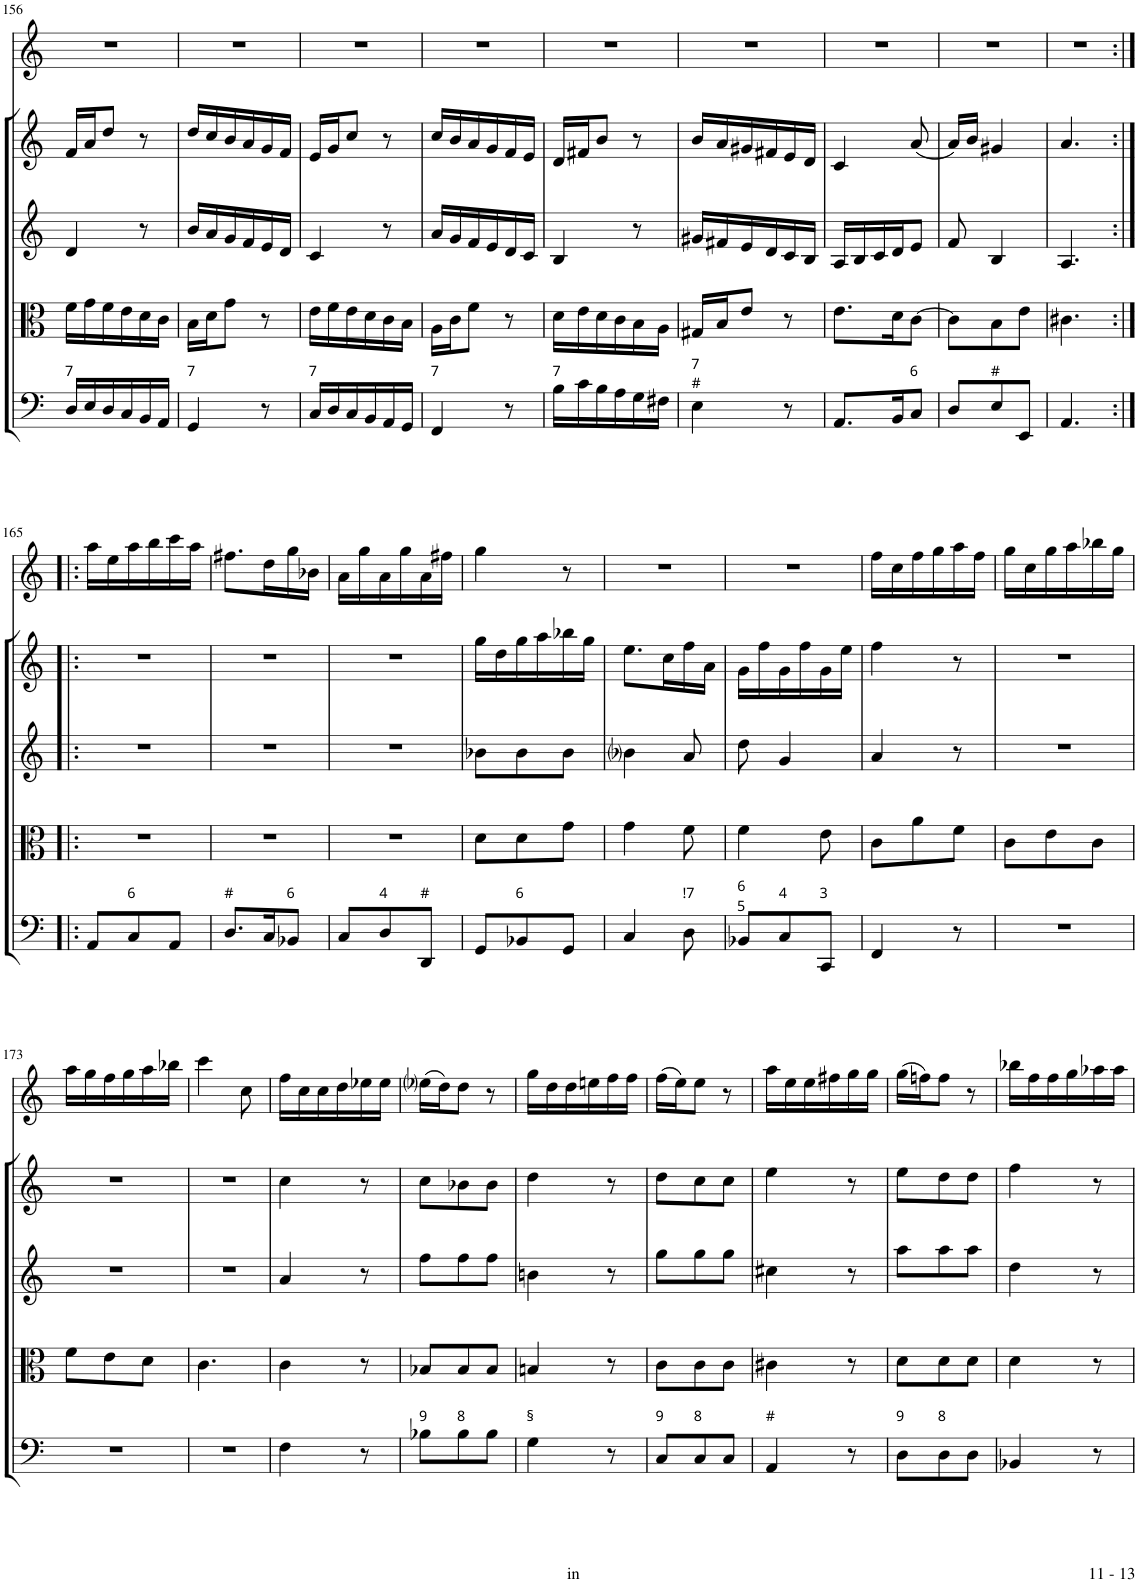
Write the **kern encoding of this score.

**kern	**kern	**kern	**kern	**kern
*part5	*part4	*part3	*part2	*part1
*staff5	*staff4	*staff3	*staff2	*staff1
*I"Organo  e Violoncello	*I"Alto Viola	*I"Violino Secondo	*I"Violino Primo	*I"Oboe
*	*I'Vla	*I'Vln	*I'Vln	*I'Ob
!!LO:PB:g=z
*clefF4	*clefC3	*clefG2	*clefG2	*clefG2
*k[]	*k[]	*k[]	*k[]	*k[]
*M3/8	*M3/8	*M3/8	*M3/8	*M3/8
=156	=156	=156	=156	=156
!LO:TX:a:t=7	!	!	!	!
16D/LL	16f\LL	4d/	16f/LL	4.r
16E/	16g\	.	16a/J	.
16D/	16f\	.	8dd/J	.
16C/	16e\	.	.	.
16BB/	16d\	8r	8r	.
16AA/JJ	16c\JJ	.	.	.
=157	=157	=157	=157	=157
!LO:TX:a:t=7	!	!	!	!
4GG/	16B\LL	16b/LL	16dd/LL	4.r
.	16d\J	16a/	16cc/	.
.	8g\J	16g/	16b/	.
.	.	16f/	16a/	.
8r	8r	16e/	16g/	.
.	.	16d/JJ	16f/JJ	.
=158	=158	=158	=158	=158
!LO:TX:a:t=7	!	!	!	!
16C/LL	16e\LL	4c/	16e/LL	4.r
16D/	16f\	.	16g/J	.
16C/	16e\	.	8cc/J	.
16BB/	16d\	.	.	.
16AA/	16c\	8r	8r	.
16GG/JJ	16B\JJ	.	.	.
=159	=159	=159	=159	=159
!LO:TX:a:t=7	!	!	!	!
4FF/	16A\LL	16a/LL	16cc/LL	4.r
.	16c\J	16g/	16b/	.
.	8f\J	16f/	16a/	.
.	.	16e/	16g/	.
8r	8r	16d/	16f/	.
.	.	16c/JJ	16e/JJ	.
=160	=160	=160	=160	=160
!LO:TX:a:t=7	!	!	!	!
16B\LL	16d\LL	4B/	16d/LL	4.r
16c\	16e\	.	16f#X/J	.
16B\	16d\	.	8b/J	.
16A\	16c\	.	.	.
16G\	16B\	8r	8r	.
16F#X\JJ	16A\JJ	.	.	.
=161	=161	=161	=161	=161
!LO:TX:a:t=7	!	!	!	!
!LO:TX:a:t=#	!	!	!	!
4E\	16G#X/LL	16g#X/LL	16b/LL	4.r
.	16B/J	16f#X/	16a/	.
.	8e/J	16e/	16g#X/	.
.	.	16d/	16f#X/	.
8r	8r	16c/	16e/	.
.	.	16B/JJ	16d/JJ	.
=162	=162	=162	=162	=162
8.AA/L	8.e\L	16A/LL	4c/	4.r
.	.	16B/	.	.
.	.	16c/	.	.
16BB/K	16d\K	16d/J	.	.
!LO:TX:a:t=6	!	!	!	!
8C/J	[8c\J	8e/J	(8a/	.
=163	=163	=163	=163	=163
8D/L	8c\L]	8f/	16a/LL)	4.r
.	.	.	16b/JJ	.
!LO:TX:a:t=#	!	!	!	!
8E/	8B\	4B/	4g#X/	.
8EE/J	8e\J	.	.	.
=164	=164	=164	=164	=164
4.AA/	4.c#X\	4.A/	4.a/	4.r
!!LO:LB:g=z
=165:|!|:	=165:|!|:	=165:|!|:	=165:|!|:	=165:|!|:
8AA/L	4.r	4.r	4.r	16aa\LL
.	.	.	.	16ee\
!LO:TX:a:t=6	!	!	!	!
8C/	.	.	.	16aa\
.	.	.	.	16bb\
8AA/J	.	.	.	16ccc\
.	.	.	.	16aa\JJ
=166	=166	=166	=166	=166
!LO:TX:a:t=#	!	!	!	!
8.D/L	4.r	4.r	4.r	8.ff#X\L
16C/K	.	.	.	16dd\L
!LO:TX:a:t=6	!	!	!	!
8BB-X/J	.	.	.	16gg\
.	.	.	.	16b-X\JJ
=167	=167	=167	=167	=167
8C/L	4.r	4.r	4.r	16a\LL
.	.	.	.	16gg\
!LO:TX:a:t=4	!	!	!	!
8D/	.	.	.	16a\
.	.	.	.	16gg\
!LO:TX:a:t=#	!	!	!	!
8DD/J	.	.	.	16a\
.	.	.	.	16ff#X\JJ
=168	=168	=168	=168	=168
8GG/L	8d\L	8b-X\L	16gg\LL	4gg\
.	.	.	16dd\	.
!LO:TX:a:t=6	!	!	!	!
8BB-X/	8d\	8b-\	16gg\	.
.	.	.	16aa\	.
8GG/J	8g\J	8b-\J	16bb-X\	8r
.	.	.	16gg\JJ	.
=169	=169	=169	=169	=169
4C/	4g\	4b-i\	8.ee\L	4.r
.	.	.	16cc\L	.
!LO:TX:a:t=!7	!	!	!	!
8D\	8f\	8a/	16ff\	.
.	.	.	16a\JJ	.
=170	=170	=170	=170	=170
!LO:TX:a:t=6	!	!	!	!
!LO:TX:a:t=5	!	!	!	!
8BB-X/L	4f\	8dd\	16g\LL	4.r
.	.	.	16ff\	.
!LO:TX:a:t=4	!	!	!	!
8C/	.	4g/	16g\	.
.	.	.	16ff\	.
!LO:TX:a:t=3	!	!	!	!
8CC/J	8e\	.	16g\	.
.	.	.	16ee\JJ	.
=171	=171	=171	=171	=171
4FF/	8c\L	4a/	4ff\	16ff\LL
.	.	.	.	16cc\
.	8a\	.	.	16ff\
.	.	.	.	16gg\
8r	8f\J	8r	8r	16aa\
.	.	.	.	16ff\JJ
=172	=172	=172	=172	=172
4.r	8c\L	4.r	4.r	16gg\LL
.	.	.	.	16cc\
.	8e\	.	.	16gg\
.	.	.	.	16aa\
.	8c\J	.	.	16bb-X\
.	.	.	.	16gg\JJ
!!LO:LB:g=z
=173	=173	=173	=173	=173
4.r	8f\L	4.r	4.r	16aa\LL
.	.	.	.	16gg\
.	8e\	.	.	16ff\
.	.	.	.	16gg\
.	8d\J	.	.	16aa\
.	.	.	.	16bb-X\JJ
=174	=174	=174	=174	=174
4.r	4.c\	4.r	4.r	4ccc\
.	.	.	.	8cc\
=175	=175	=175	=175	=175
4F\	4c\	4a/	4cc\	16ff\LL
.	.	.	.	16cc\
.	.	.	.	16cc\
.	.	.	.	16dd\
8r	8r	8r	8r	16ee-X\
.	.	.	.	16ee-\JJ
=176	=176	=176	=176	=176
!LO:TX:a:t=9	!	!	!	!
8B-X\L	8B-X/L	8ff\L	8cc\L	(16ee-i\LL
.	.	.	.	16dd\J)
!LO:TX:a:t=8	!	!	!	!
8B-\	8B-/	8ff\	8b-X\	8dd\J
8B-\J	8B-/J	8ff\J	8b-\J	8r
=177	=177	=177	=177	=177
!LO:TX:a:t=§	!	!	!	!
4G\	4Bn/	4bn\	4dd\	16gg\LL
.	.	.	.	16dd\
.	.	.	.	16dd\
.	.	.	.	16een\
8r	8r	8r	8r	16ff\
.	.	.	.	16ff\JJ
=178	=178	=178	=178	=178
!LO:TX:a:t=9	!	!	!	!
8C/L	8c\L	8gg\L	8dd\L	(16ff\LL
.	.	.	.	16ee\J)
!LO:TX:a:t=8	!	!	!	!
8C/	8c\	8gg\	8cc\	8ee\J
8C/J	8c\J	8gg\J	8cc\J	8r
=179	=179	=179	=179	=179
!LO:TX:a:t=#	!	!	!	!
4AA/	4c#X\	4cc#X\	4ee\	16aa\LL
.	.	.	.	16ee\
.	.	.	.	16ee\
.	.	.	.	16ff#X\
8r	8r	8r	8r	16gg\
.	.	.	.	16gg\JJ
=180	=180	=180	=180	=180
!LO:TX:a:t=9	!	!	!	!
8D\L	8d\L	8aa\L	8ee\L	(16gg\LL
.	.	.	.	16ffn\J)
!LO:TX:a:t=8	!	!	!	!
8D\	8d\	8aa\	8dd\	8ff\J
8D\J	8d\J	8aa\J	8dd\J	8r
=181	=181	=181	=181	=181
4BB-X/	4d\	4dd\	4ff\	16bb-X\LL
.	.	.	.	16ff\
.	.	.	.	16ff\
.	.	.	.	16gg\
8r	8r	8r	8r	16aa-X\
.	.	.	.	16aa-\JJ
=	=	=	=	=
*-	*-	*-	*-	*-
